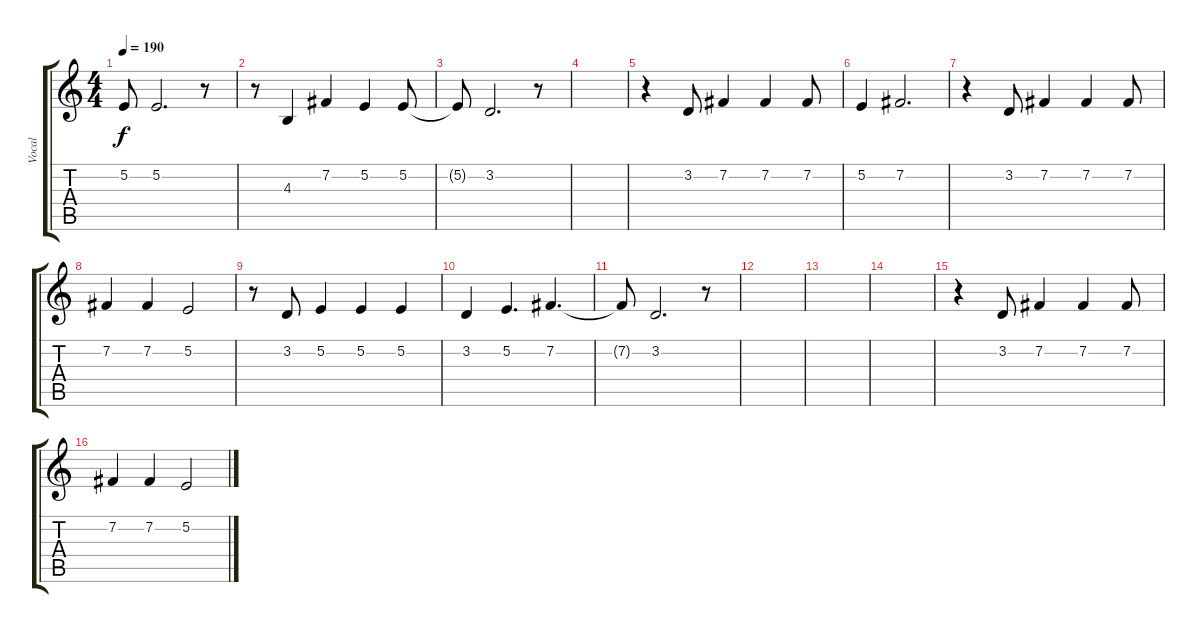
\track ("Vocal" "Vocal") {instrument oboe}
\staff {score tabs}
\tuning (E4 B3 G3 D3 A2 E2) {hide}
\ts (4 4)
\tempo 190
\clef g2
\ks c
5.2{t}.8{dy f} 5.2.2{d} r.8 |
r.8 4.3.4 7.2.4 5.2.4 5.2.8 |
5.2{t}.8 3.2.2{d} r.8 |
|
r.4 3.2.8 7.2.4 7.2.4 7.2.8 |
5.2.4 7.2.2{d} |
r.4 3.2.8 7.2.4 7.2.4 7.2.8 |
7.2.4 7.2.4 5.2.2 |
r.8 3.2.8 5.2.4 5.2.4 5.2.4 |
3.2.4 5.2.4{d} 7.2.4{d} |
7.2{t}.8 3.2.2{d} r.8 |
|
|
|
r.4 3.2.8 7.2.4 7.2.4 7.2.8 |
7.2.4 7.2.4 5.2.2
